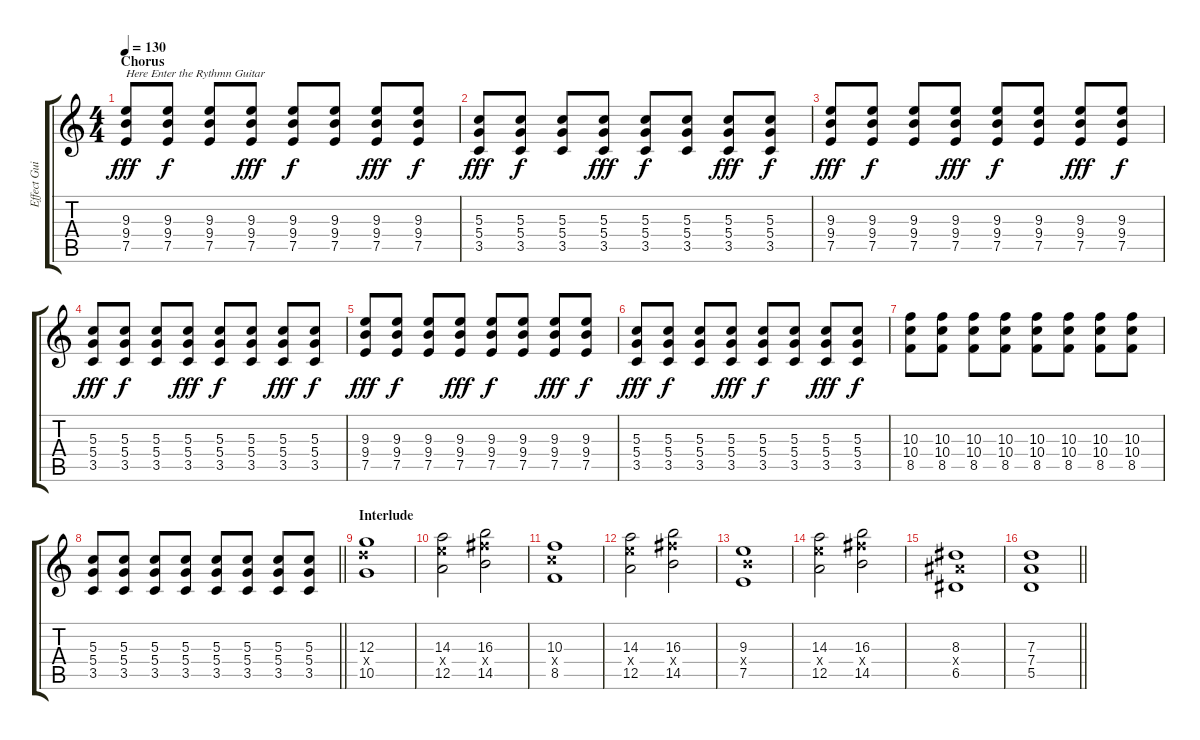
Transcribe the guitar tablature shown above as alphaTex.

\track ("Effect Guitar and Rythmn Guitar" "Effect Gui") {instrument overdrivenguitar}
\staff {score tabs}
\tuning (E4 B3 G3 D3 A2 E2) {hide}
\ts (4 4)
\section ("" "Chorus")
\tempo 130
\clef g2
\ks c
(9.3 9.4 7.5).8{txt "Here Enter the Rythmn Guitar" dy fff volume 13} (9.3 9.4 7.5).8{dy f} (9.3 9.4 7.5).8 (9.3 9.4 7.5).8{dy fff} (9.3 9.4 7.5).8{dy f} (9.3 9.4 7.5).8 (9.3 9.4 7.5).8{dy fff} (9.3 9.4 7.5).8{dy f} |
(5.3 5.4 3.5).8{dy fff} (5.3 5.4 3.5).8{dy f} (5.3 5.4 3.5).8 (5.3 5.4 3.5).8{dy fff} (5.3 5.4 3.5).8{dy f} (5.3 5.4 3.5).8 (5.3 5.4 3.5).8{dy fff} (5.3 5.4 3.5).8{dy f} |
(9.3 9.4 7.5).8{dy fff} (9.3 9.4 7.5).8{dy f} (9.3 9.4 7.5).8 (9.3 9.4 7.5).8{dy fff} (9.3 9.4 7.5).8{dy f} (9.3 9.4 7.5).8 (9.3 9.4 7.5).8{dy fff} (9.3 9.4 7.5).8{dy f} |
(5.3 5.4 3.5).8{dy fff} (5.3 5.4 3.5).8{dy f} (5.3 5.4 3.5).8 (5.3 5.4 3.5).8{dy fff} (5.3 5.4 3.5).8{dy f} (5.3 5.4 3.5).8 (5.3 5.4 3.5).8{dy fff} (5.3 5.4 3.5).8{dy f} |
(9.3 9.4 7.5).8{dy fff} (9.3 9.4 7.5).8{dy f} (9.3 9.4 7.5).8 (9.3 9.4 7.5).8{dy fff} (9.3 9.4 7.5).8{dy f} (9.3 9.4 7.5).8 (9.3 9.4 7.5).8{dy fff} (9.3 9.4 7.5).8{dy f} |
(5.3 5.4 3.5).8{dy fff} (5.3 5.4 3.5).8{dy f} (5.3 5.4 3.5).8 (5.3 5.4 3.5).8{dy fff} (5.3 5.4 3.5).8{dy f} (5.3 5.4 3.5).8 (5.3 5.4 3.5).8{dy fff} (5.3 5.4 3.5).8{dy f} |
(10.3 10.4 8.5).8 (10.3 10.4 8.5).8 (10.3 10.4 8.5).8 (10.3 10.4 8.5).8 (10.3 10.4 8.5).8 (10.3 10.4 8.5).8 (10.3 10.4 8.5).8 (10.3 10.4 8.5).8 |
\barLineRight lightlight
(5.3 5.4 3.5).8 (5.3 5.4 3.5).8 (5.3 5.4 3.5).8 (5.3 5.4 3.5).8 (5.3 5.4 3.5).8 (5.3 5.4 3.5).8 (5.3 5.4 3.5).8 (5.3 5.4 3.5).8 |
\section ("" "Interlude")
(12.3 12.4{x} 10.5).1 |
(14.3 14.4{x} 12.5).2 (16.3 16.4{x} 14.5).2 |
(10.3 10.4{x} 8.5).1 |
(14.3 14.4{x} 12.5).2 (16.3 16.4{x} 14.5).2 |
(9.3 9.4{x} 7.5).1 |
(14.3 14.4{x} 12.5).2 (16.3 16.4{x} 14.5).2 |
(8.3 8.4{x} 6.5).1 |
\barLineRight lightlight
(7.3 7.4 5.5).1
